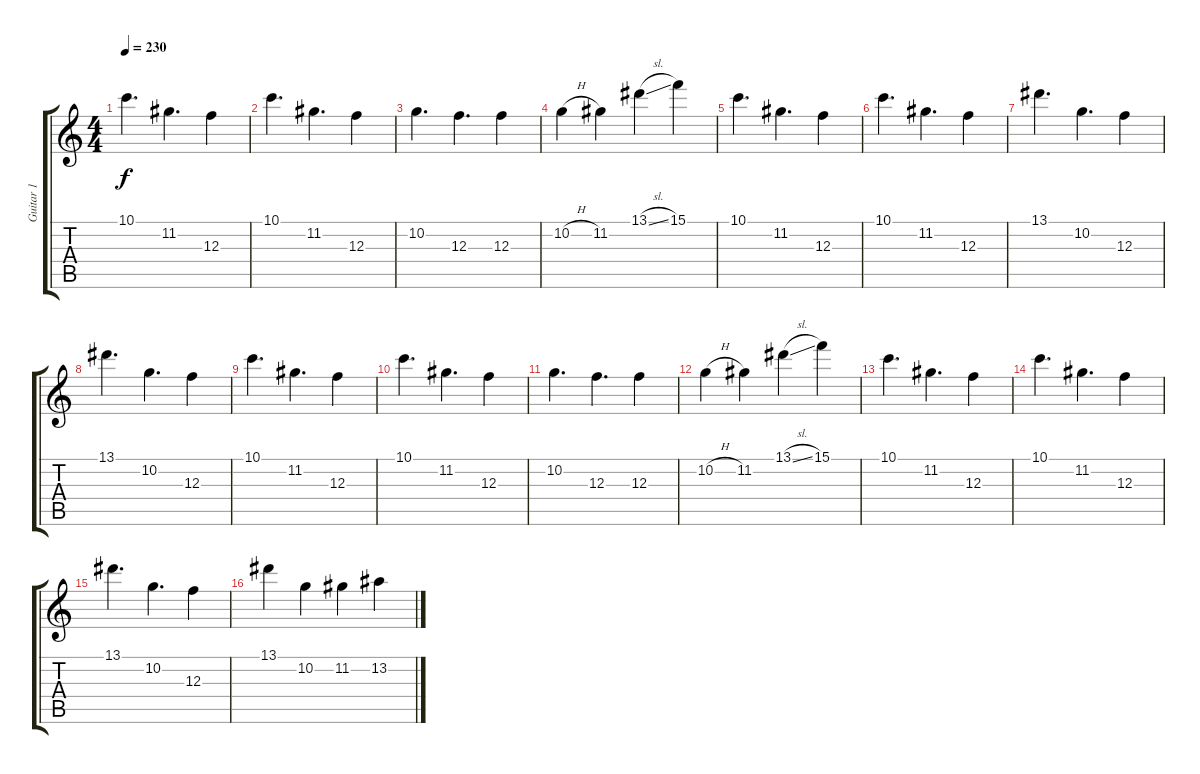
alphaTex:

\track ("Guitar 1" "Guitar 1") {instrument distortionguitar}
\staff {score tabs}
\tuning (D4 A3 F3 C3 G2 C2) {hide}
\ts (4 4)
\tempo 230
\clef g2
\ks c
10.1.4{d dy f} 11.2.4{d} 12.3.4 |
10.1.4{d} 11.2.4{d} 12.3.4 |
10.2.4{d} 12.3.4{d} 12.3.4 |
10.2{h}.4 11.2.4 13.1{sl}.4 15.1.4 |
10.1.4{d} 11.2.4{d} 12.3.4 |
10.1.4{d} 11.2.4{d} 12.3.4 |
13.1.4{d} 10.2.4{d} 12.3.4 |
13.1.4{d} 10.2.4{d} 12.3.4 |
10.1.4{d} 11.2.4{d} 12.3.4 |
10.1.4{d} 11.2.4{d} 12.3.4 |
10.2.4{d} 12.3.4{d} 12.3.4 |
10.2{h}.4 11.2.4 13.1{sl}.4 15.1.4 |
10.1.4{d} 11.2.4{d} 12.3.4 |
10.1.4{d} 11.2.4{d} 12.3.4 |
13.1.4{d} 10.2.4{d} 12.3.4 |
13.1.4 10.2.4 11.2.4 13.2.4
